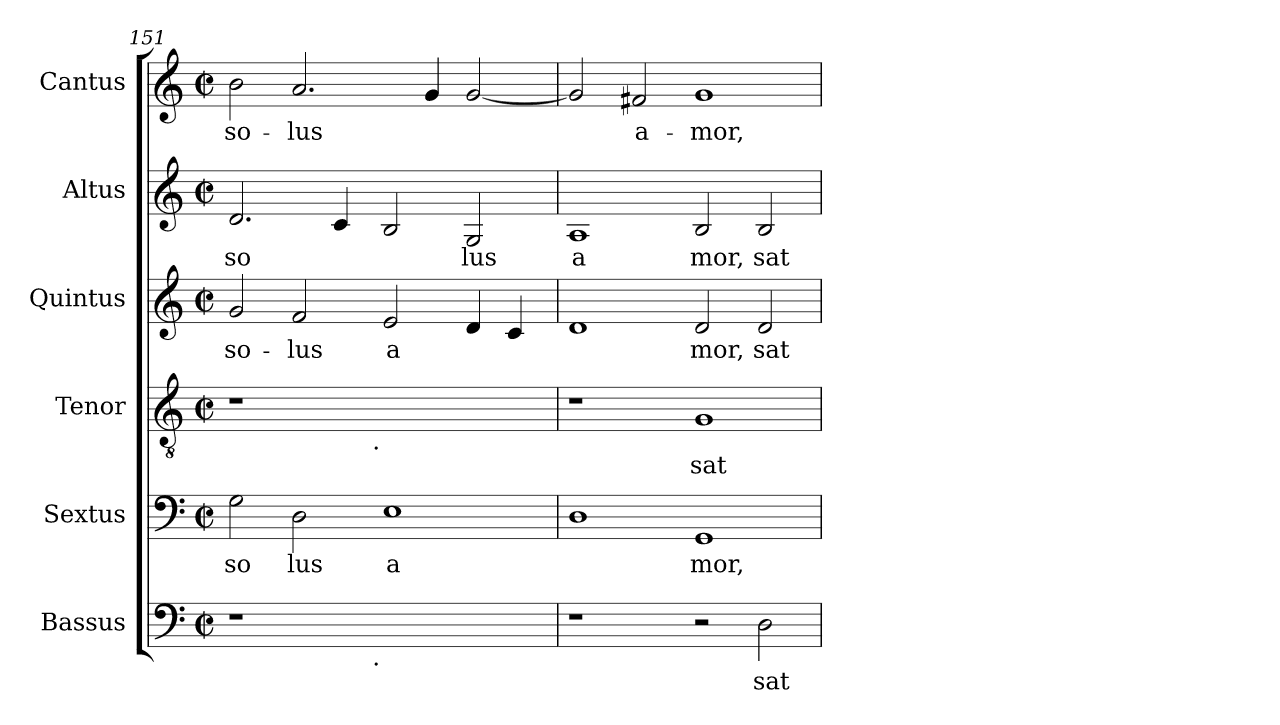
**kern	**text	**kern	**text	**kern	**text	**kern	**text	**kern	**text	**kern	**text
*part6	*part6	*part5	*part5	*part4	*part4	*part3	*part3	*part2	*part2	*part1	*part1
*staff6	*staff6	*staff5	*staff5	*staff4	*staff4	*staff3	*staff3	*staff2	*staff2	*staff1	*staff1
*I"Bassus	*	*I"Sextus	*	*I"Tenor	*	*I"Quintus	*	*I"Altus	*	*I"Cantus	*
*I'Bassus	*	*I'Sextus	*	*I'Tenor	*	*I'Quintus	*	*I'Altus	*	*I'Cantus	*
!!LO:LB:g=z
*clefF4	*	*clefF4	*	*clefGv2	*	*clefG2	*	*clefG2	*	*clefG2	*
*k[]	*	*k[]	*	*k[]	*	*k[]	*	*k[]	*	*k[]	*
*C:	*	*C:	*	*C:	*	*C:	*	*C:	*	*C:	*
*M2/2	*	*M2/2	*	*M2/2	*	*M2/2	*	*M2/2	*	*M2/2	*
*met(c|)	*	*met(c|)	*	*met(c|)	*	*met(c|)	*	*met(c|)	*	*met(c|)	*
=151	=151	=151	=151	=151	=151	=151	=151	=151	=151	=151	=151
!	!	!	!LO:LY:b:cj	!	!	!	!LO:LY:b:cj	!	!LO:LY:b:cj	!	!LO:LY:b:cj
*^	*	*	*	*^	*	*	*	*	*	*	*
1r	2ryy	.	2G\	so	1r	2ryy	.	2g/	so-	2.d/	so	2b\	so-
!	!	!	!	!LO:LY:b:cj	!	!	!	!	!LO:LY:b:cj	!	!	!	!LO:LY:b:cj
.	4...ryy	.	2D\	lus	.	4...ryy	.	2f/	-lus	.	.	2.a/	-lus
!	!	!	!	!	!	!	!	!	!	!	!LO:LY:b:cj	!	!
.	.	.	.	.	.	.	.	.	.	4c/	.	.	.
!	!	!	!	!	!	!LO:TX:b:t=.	!	!	!	!	!	!	!
!	!LO:TX:b:t=.	!	!	!	!	!	!	!	!	!	!	!	!
.	1ryy	.	.	.	.	1ryy	.	.	.	.	.	.	.
!	!	!	!	!LO:LY:b:cj	!	!	!	!	!LO:LY:b:cj	!	!LO:LY:b:cj	!	!
1ryy	.	.	1E	a	1ryy	.	.	2e/	a-	2B/	.	.	.
!	!	!	!	!	!	!	!	!	!	!	!	!	!LO:LY:b:cj
.	.	.	.	.	.	.	.	.	.	.	.	4g/	.
!	!	!	!	!	!	!	!	!	!LO:LY:b:cj	!	!LO:LY:b:cj	!	!LO:LY:b:cj
.	.	.	.	.	.	.	.	4d/	--	2G/	lus	[<2g/	.
!	!	!	!	!	!	!	!	!	!LO:LY:b:cj	!	!	!	!
.	.	.	.	.	.	.	.	4c/	--	.	.	.	.
.	32ryy	.	.	.	.	32ryy	.	.	.	.	.	.	.
=152	=152	=152	=152	=152	=152	=152	=152	=152	=152	=152	=152	=152	=152
!	!	!	!	!LO:LY:b:cj	!	!	!	!	!LO:LY:b:cj	!	!LO:LY:b:cj	!	!LO:LY:b:cj
*v	*v	*	*	*	*v	*v	*	*	*	*	*	*	*
1r	.	1D	.	1r	.	1d	--	1A	a	2g/]	.
!	!	!	!	!	!	!	!	!	!	!	!LO:LY:b:cj
.	.	.	.	.	.	.	.	.	.	2f#/	a-
!	!	!	!LO:LY:b:cj	!	!LO:LY:b:cj	!	!LO:LY:b:cj	!	!LO:LY:b:cj	!	!LO:LY:b:cj
2r	.	1GG	mor,	1G	sat	2d/	-mor,	2B/	mor,	1g	-mor,
!	!LO:LY:b	!	!	!	!	!	!LO:LY:b:cj	!	!LO:LY:b:cj	!	!
2D\	sat	.	.	.	.	2d/	sat	2B/	sat	.	.
=	=	=	=	=	=	=	=	=	=	=	=
*-	*-	*-	*-	*-	*-	*-	*-	*-	*-	*-	*-
